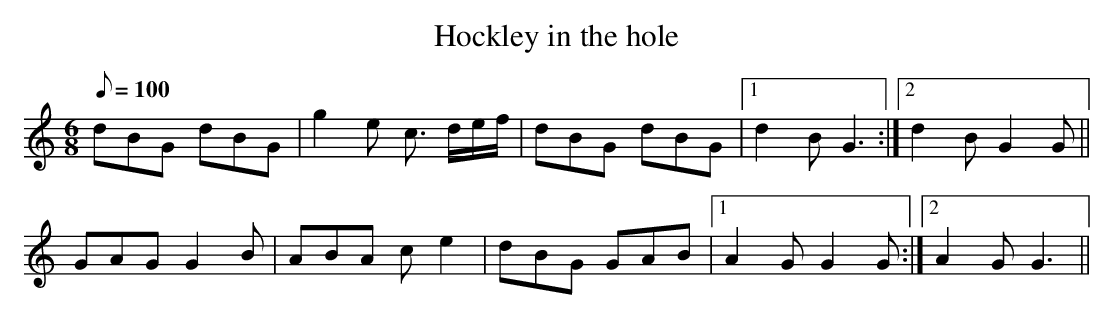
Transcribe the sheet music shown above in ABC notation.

X:1
T:Hockley in the hole
M:6/8
L:1/8
Q:100
K:GMix
dBG dBG|g2e c> de/2f/2|dBG dBG|1 d2B G3:|2 d2B G2G||
GAG G2B|ABA ce2|dBG GAB|1 A2G G2G:|2 A2G G3||
